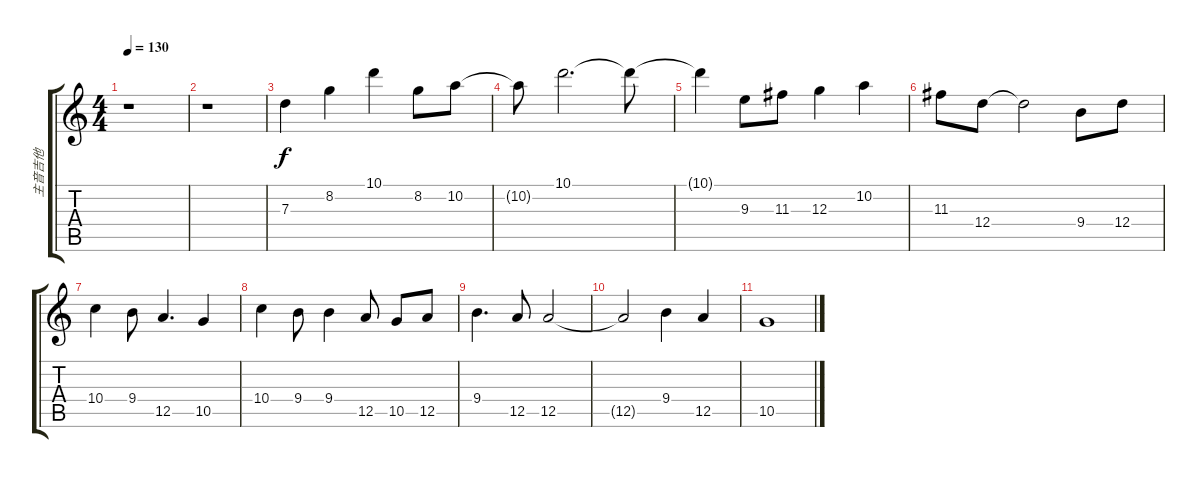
\track ("主音吉他" "主音吉他") {instrument distortionguitar}
\staff {score tabs}
\tuning (E4 B3 G3 D3 A2 E2) {hide}
\ts (4 4)
\tempo 130
\clef g2
\ks c
r.1{dy f} |
r.1 |
7.3.4 8.2.4 10.1.4 8.2.8 10.2.8 |
10.2{t}.8 10.1.2{d} 10.1{t}.8 |
10.1{t}.4 9.3.8 11.3.8 12.3.4 10.2.4 |
11.3.8 12.4.8 12.4{t}.2 9.4.8 12.4.8 |
10.4.4 9.4.8 12.5.4{d} 10.5.4 |
10.4.4 9.4.8 9.4.4 12.5.8 10.5.8 12.5.8 |
9.4.4{d} 12.5.8 12.5.2 |
12.5{t}.2 9.4.4 12.5.4 |
10.5.1
